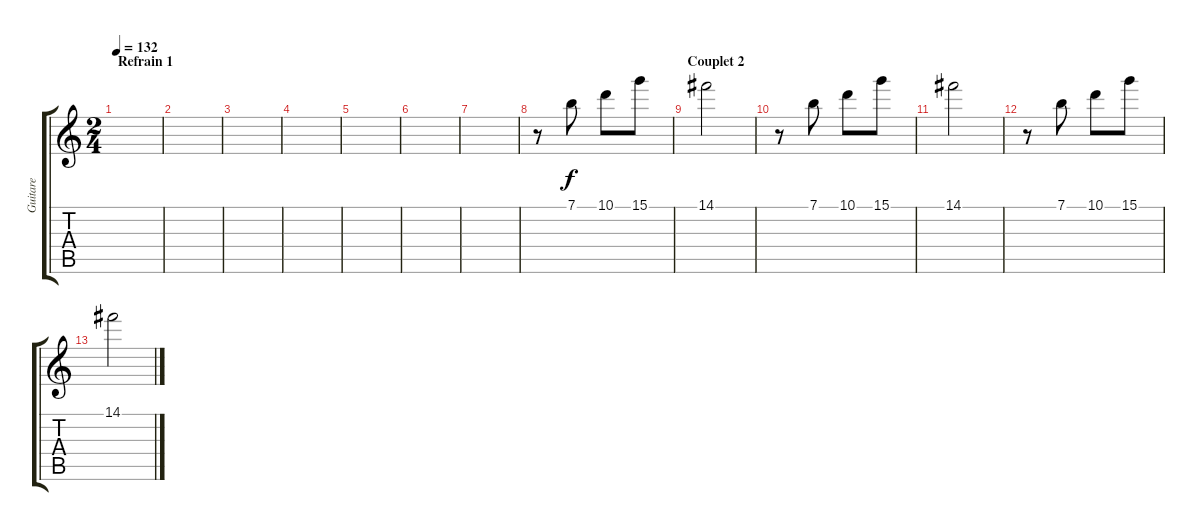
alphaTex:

\track ("Guitare" "Guitare") {instrument acousticguitarnylon}
\staff {score tabs}
\tuning (E4 B3 G3 D3 A2 E2) {hide}
\ts (2 4)
\section ("" "Refrain 1")
\tempo 132
\clef g2
\ks c
|
|
|
|
|
|
|
r.8 7.1.8 10.1.8 15.1.8 |
\section ("" "Couplet 2")
14.1.2 |
r.8 7.1.8 10.1.8 15.1.8 |
14.1.2 |
r.8 7.1.8 10.1.8 15.1.8 |
14.1.2
